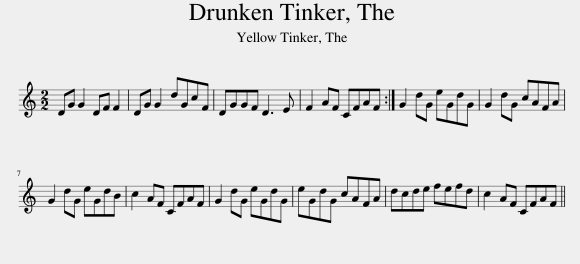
X:1
L:1/8
M:2/2
I:linebreak $
K:C
V:1 treble
V:1
 DG G2 DF F2 | DG G2 dGcF | DGGF D3 E | F2 AF CFAF :| G2 dG eGdG | %5
 G2 dG cAFA |$ G2 dG eGdB | c2 AF CFAF | G2 dG eGdG | eGdG cAFA | %10
 dcde fefd | c2 AF CFAF || %12
